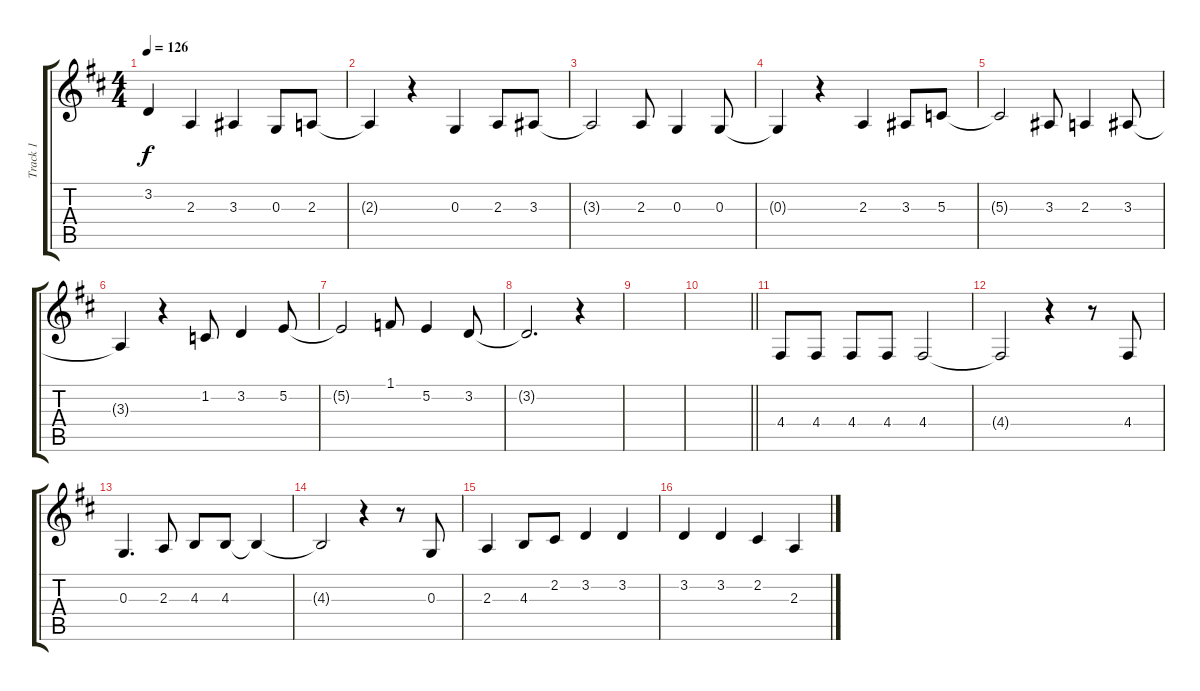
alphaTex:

\track ("Track 1" "Track 1") {instrument tenorsax}
\staff {score tabs}
\tuning (E4 B3 G3 D3 A2 E2) {hide}
\ts (4 4)
\tempo 126
\clef g2
\ks d
3.2{t}.4{dy f} 2.3.4 3.3.4 0.3.8 2.3.8 |
2.3{t}.4 r.4 0.3.4 2.3.8 3.3.8 |
3.3{t}.2 2.3.8 0.3.4 0.3.8 |
0.3{t}.4 r.4 2.3.4 3.3.8 5.3.8 |
5.3{t}.2 3.3.8 2.3.4 3.3.8 |
3.3{t}.4 r.4 1.2.8 3.2.4 5.2.8 |
5.2{t}.2 1.1.8 5.2.4 3.2.8 |
3.2{t}.2{d} r.4 |
|
\barLineRight lightlight
|
4.4.8 4.4.8 4.4.8 4.4.8 4.4.2 |
4.4{t}.2 r.4 r.8 4.4.8 |
0.3.4{d} 2.3.8 4.3.8 4.3.8 4.3{t}.4 |
4.3{t}.2 r.4 r.8 0.3.8 |
2.3.4 4.3.8 2.2.8 3.2.4 3.2.4 |
3.2.4 3.2.4 2.2.4 2.3.4
